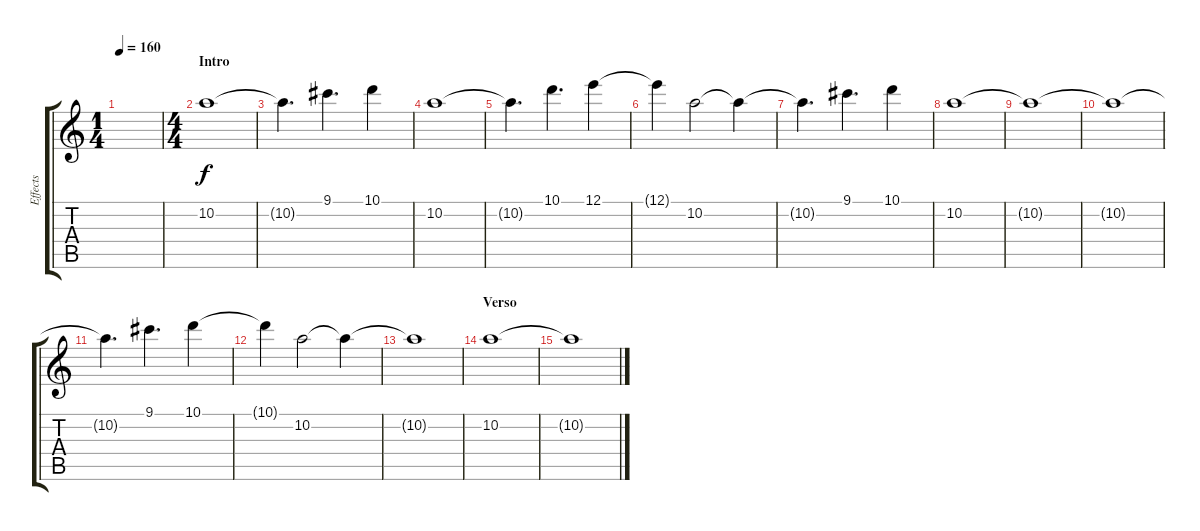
\track ("Effects" "Effects") {instrument electricguitarclean}
\staff {score tabs}
\tuning (E4 B3 G3 D3 A2 E2) {hide}
\ts (1 4)
\tempo 160
\clef g2
\ks c
|
\ts (4 4)
\section ("" "Intro")
10.2.1 |
10.2{t}.4{d} 9.1.4{d} 10.1.4 |
10.2.1 |
10.2{t}.4{d} 10.1.4{d} 12.1.4 |
12.1{t}.4 10.2.2 10.2{t}.4 |
10.2{t}.4{d} 9.1.4{d} 10.1.4 |
10.2.1 |
10.2{t}.1 |
10.2{t}.1 |
10.2{t}.4{d} 9.1.4{d} 10.1.4 |
10.1{t}.4 10.2.2 10.2{t}.4 |
10.2{t}.1 |
\section ("" "Verso")
10.2.1 |
10.2{t}.1
